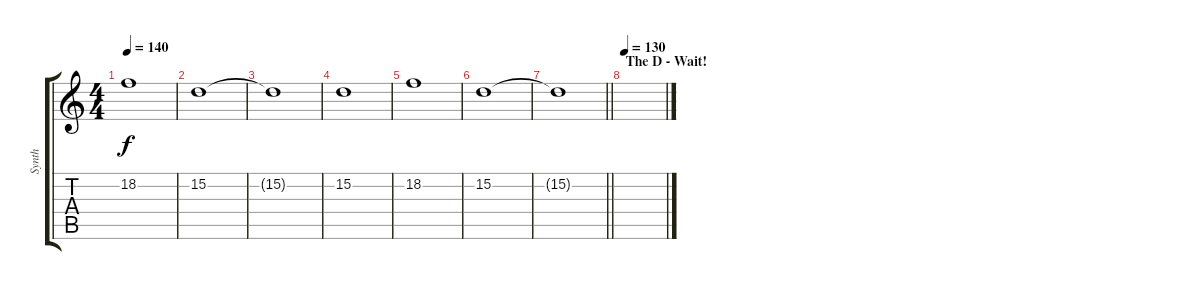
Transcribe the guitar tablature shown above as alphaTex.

\track ("Synth" "Synth") {instrument choiraahs}
\staff {score tabs}
\tuning (E4 B3 G3 D3 A2 E2) {hide}
\ts (4 4)
\tempo 140
\clef g2
\ks c
18.2.1{dy f} |
15.2.1 |
15.2{t}.1 |
15.2.1 |
18.2.1 |
15.2.1 |
\barLineRight lightlight
15.2{t}.1 |
\section ("" "The D - Wait!")
\tempo 130
